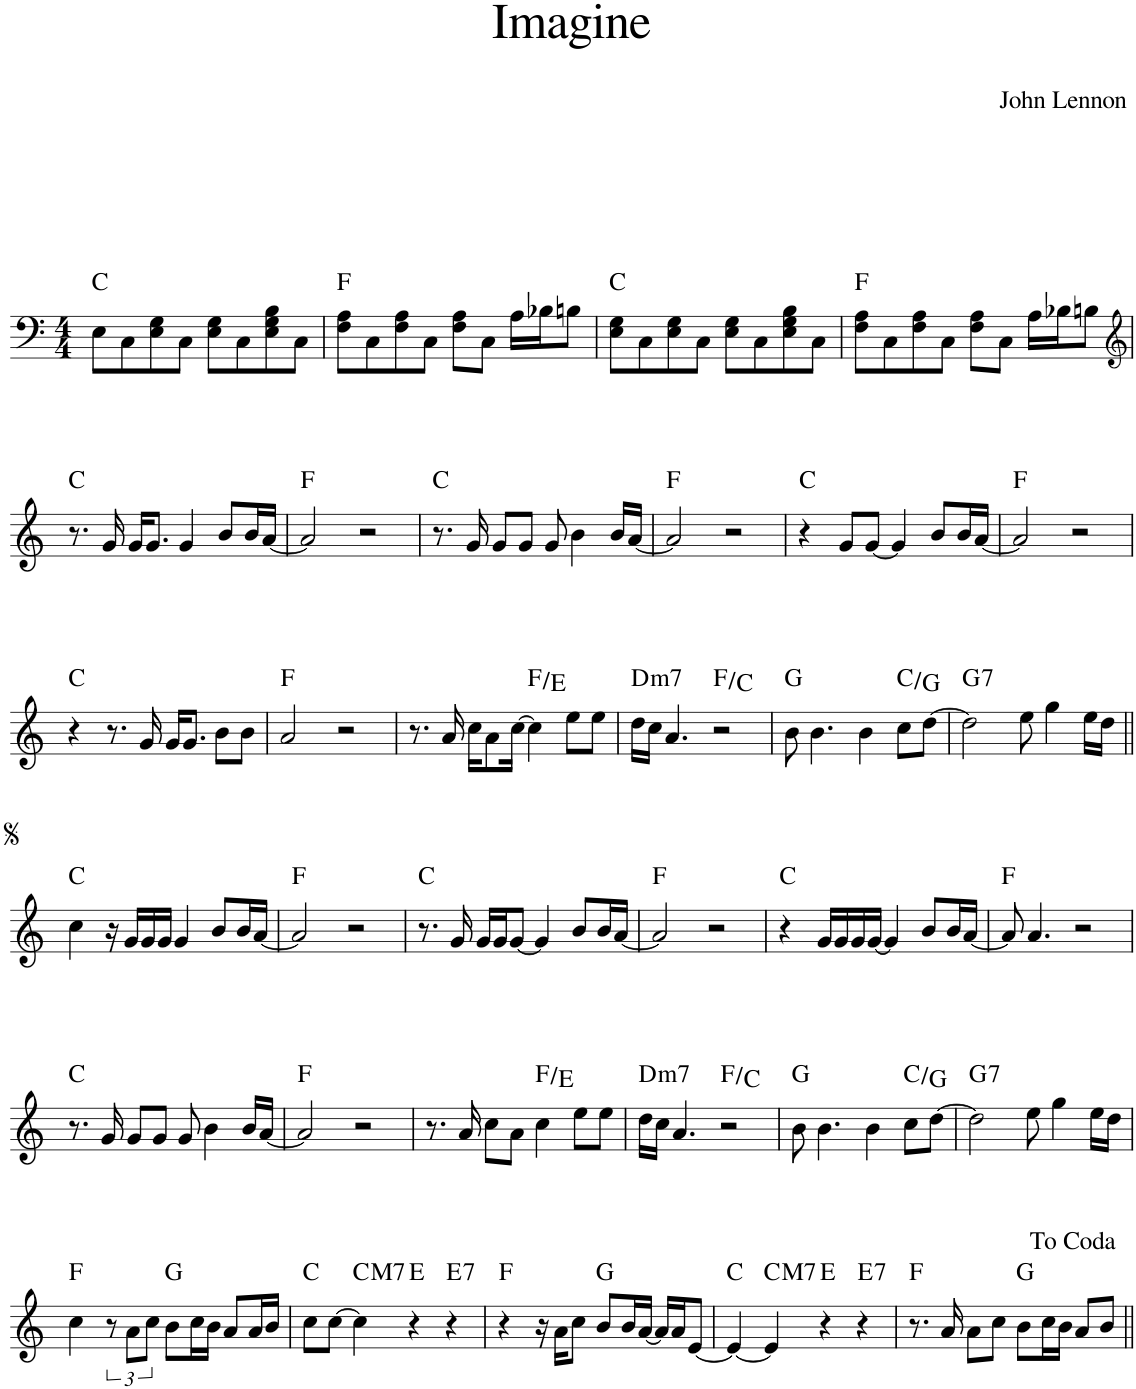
**kern	**harte
*part1	*part1
*staff1	*
*I"Piano	*
*I'Pno.	*
*clefF4	*
*k[]	*
*M4/4	*
=1	=1
8E\L	C:maj
8C\	.
8E\ 8G\	.
8C\J	.
8E\ 8G\L	.
8C\	.
8E\ 8G\ 8B\	.
8C\J	.
=2	=2
8F\ 8A\L	F:maj
8C\	.
8F\ 8A\	.
8C\J	.
8F\ 8A\L	.
8C\J	.
16A\LL	.
16B-X\J	.
8Bn\J	.
=3	=3
8E\ 8G\L	C:maj
8C\	.
8E\ 8G\	.
8C\J	.
8E\ 8G\L	.
8C\	.
8E\ 8G\ 8B\	.
8C\J	.
=4	=4
8F\ 8A\L	F:maj
8C\	.
8F\ 8A\	.
8C\J	.
8F\ 8A\L	.
8C\J	.
16A\LL	.
16B-X\J	.
8Bn\J	.
!!LO:LB:g=z
=5	=5
*clefG2	*
8.r	C:maj
16g/	.
16g/KL	.
8.g/J	.
4g/	.
8b/L	.
16b/L	.
[16a/JJ	.
=6	=6
2a/]	F:maj
2r	.
=7	=7
8.r	C:maj
16g/	.
8g/L	.
8g/J	.
8g/	.
4b\	.
16b/LL	.
[16a/JJ	.
=8	=8
2a/]	F:maj
2r	.
=9	=9
4r	C:maj
8g/L	.
[8g/J	.
4g/]	.
8b/L	.
16b/L	.
[16a/JJ	.
=10	=10
2a/]	F:maj
2r	.
!!LO:LB:g=z
=11	=11
4r	C:maj
8.r	.
16g/	.
16g/KL	.
8.g/J	.
8b\L	.
8b\J	.
=12	=12
2a/	F:maj
2r	.
=13	=13
8.r	.
16a/	.
16cc\KL	.
8a\	.
[16cc\Jk	.
4cc\]	F:maj/7
8ee\L	.
8ee\J	.
=14	=14
!	!LO:H:kt=m7
16dd\LL	D:min7
16cc\JJ	.
4.a/	.
2r	F:maj/5
=15	=15
8b\	G:maj
4.b\	.
4b\	.
8cc\L	C:maj/5
[8dd\J	.
=16	=16
!	!LO:H:kt=7
2dd\]	G:7
8ee\	.
4gg\	.
16ee\LL	.
16dd\JJ	.
!!LO:LB:g=z
=17||	=17||
4cc\	C:maj
16r	.
16g/LL	.
16g/	.
16g/JJ	.
4g/	.
8b/L	.
16b/L	.
[16a/JJ	.
=18	=18
2a/]	F:maj
2r	.
=19	=19
8.r	C:maj
16g/	.
16g/LL	.
16g/J	.
[8g/J	.
4g/]	.
8b/L	.
16b/L	.
[16a/JJ	.
=20	=20
2a/]	F:maj
2r	.
=21	=21
4r	C:maj
16g/LL	.
16g/	.
16g/	.
[16g/JJ	.
4g/]	.
8b/L	.
16b/L	.
[16a/JJ	.
=22	=22
8a/]	F:maj
4.a/	.
2r	.
!!LO:LB:g=z
=23	=23
8.r	C:maj
16g/	.
8g/L	.
8g/J	.
8g/	.
4b\	.
16b/LL	.
[16a/JJ	.
=24	=24
2a/]	F:maj
2r	.
=25	=25
8.r	.
16a/	.
8cc\L	.
8a\J	.
4cc\	F:maj/7
8ee\L	.
8ee\J	.
=26	=26
!	!LO:H:kt=m7
16dd\LL	D:min7
16cc\JJ	.
4.a/	.
2r	F:maj/5
=27	=27
8b\	G:maj
4.b\	.
4b\	.
8cc\L	C:maj/5
[8dd\J	.
=28	=28
!	!LO:H:kt=7
2dd\]	G:7
8ee\	.
4gg\	.
16ee\LL	.
16dd\JJ	.
!!LO:LB:g=z
=29	=29
4cc\	F:maj
12r	.
12a\L	.
12cc\J	.
8b\L	G:maj
16cc\L	.
16b\JJ	.
8a/L	.
16a/L	.
16b/JJ	.
=30	=30
8cc\L	C:maj
[8cc\J	.
!	!LO:H:kt=M7
4cc\]	C:maj7
4r	E:maj
!	!LO:H:kt=7
4r	E:7
=31	=31
4r	F:maj
16r	.
16a\KL	.
8cc\J	.
8b/L	G:maj
16b/L	.
[16a/JJ	.
16a/LL]	.
16a/J	.
[8e/J	.
=32	=32
4e/_	C:maj
!	!LO:H:kt=M7
4e/]	C:maj7
4r	E:maj
!	!LO:H:kt=7
4r	E:7
=33	=33
8.r	F:maj
16a/	.
8a\L	.
8cc\J	.
8b\L	G:maj
16cc\L	.
16b\JJ	.
8a/L	.
8b/J	.
=||	=||
*-	*-
